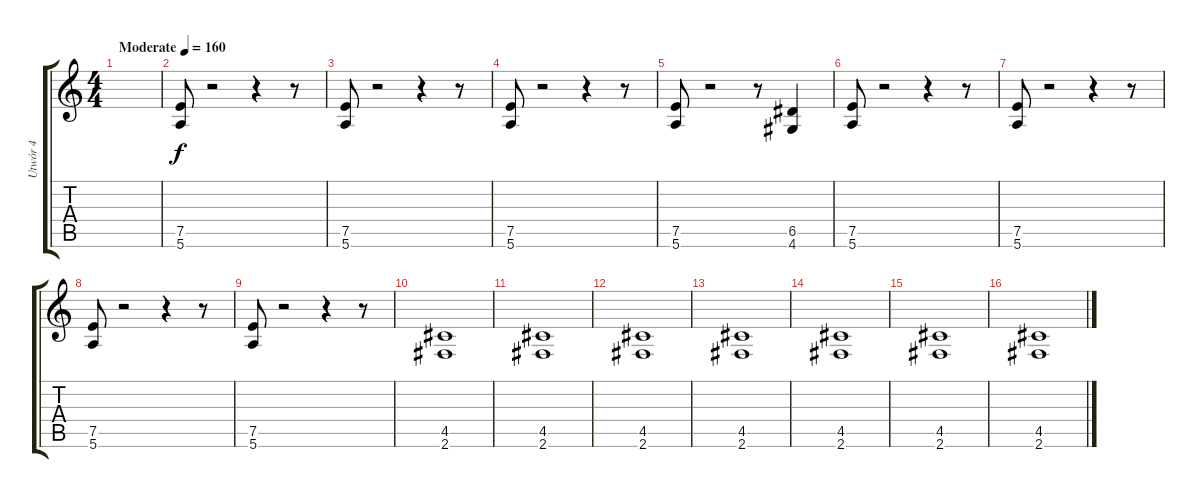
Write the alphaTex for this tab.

\track ("Utwór 4" "Utwór 4") {instrument distortionguitar}
\staff {score tabs}
\tuning (E4 B3 G3 D3 A2 E2) {hide}
\ts (4 4)
\tempo (160 "Moderate")
\clef g2
\ks c
|
(7.5 5.6).8 r.2 r.4 r.8 |
(7.5 5.6).8 r.2 r.4 r.8 |
(7.5 5.6).8 r.2 r.4 r.8 |
(7.5 5.6).8 r.2 r.8 (6.5 4.6).4 |
(7.5 5.6).8 r.2 r.4 r.8 |
(7.5 5.6).8 r.2 r.4 r.8 |
(7.5 5.6).8 r.2 r.4 r.8 |
(7.5 5.6).8 r.2 r.4 r.8 |
(4.5 2.6).1{volume 10} |
(4.5 2.6).1 |
(4.5 2.6).1 |
(4.5 2.6).1 |
(4.5 2.6).1 |
(4.5 2.6).1 |
(4.5 2.6).1
